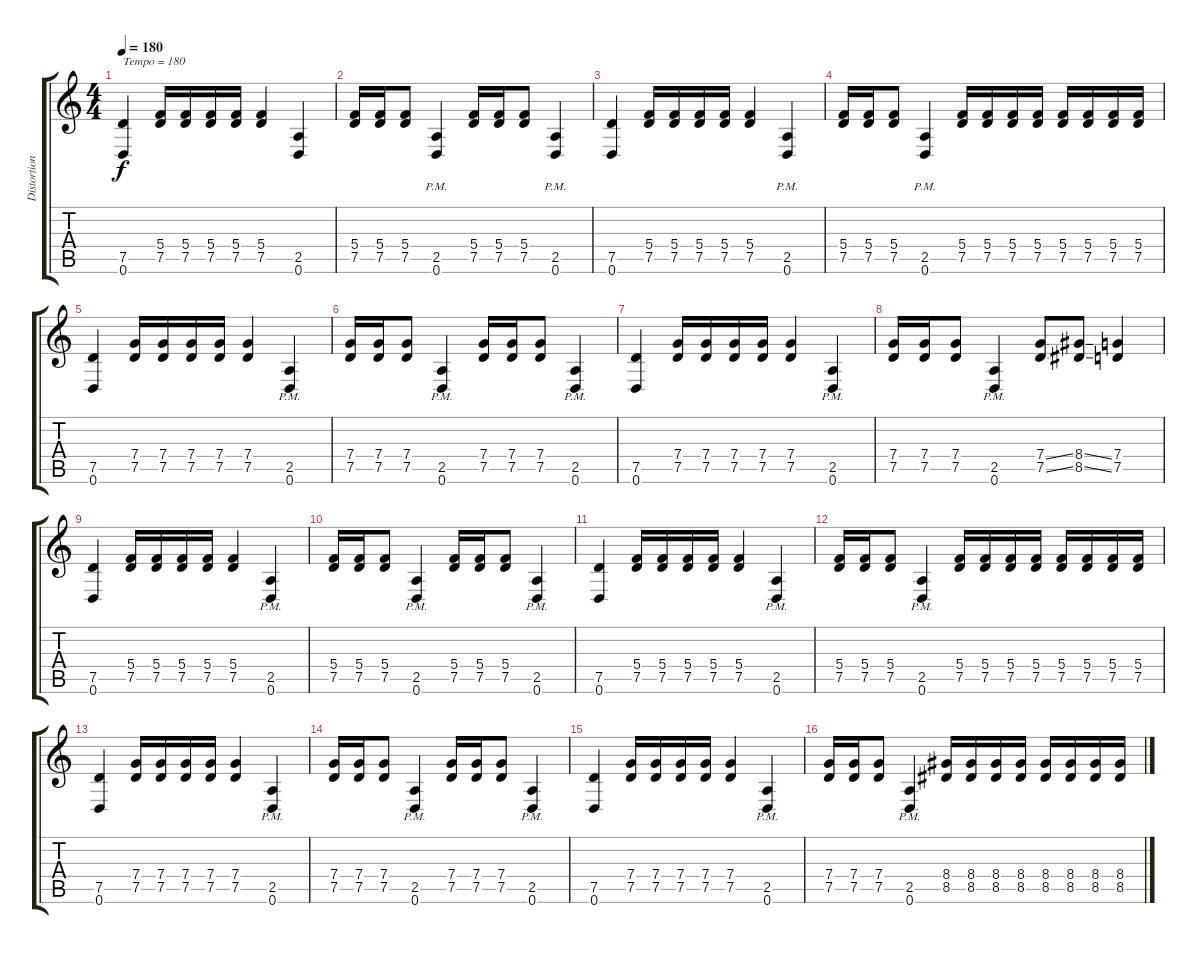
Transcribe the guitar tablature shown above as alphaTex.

\track ("Distortion # 1" "Distortion") {instrument distortionguitar}
\staff {score tabs}
\tuning (D4 A3 F3 C3 G2 D2) {hide}
\ts (4 4)
\tempo 180
\clef g2
\ks c
(7.5 0.6).4{txt "Tempo = 180" dy f instrument distortionguitar} (5.4 7.5).16 (5.4 7.5).16 (5.4 7.5).16 (5.4 7.5).16 (5.4 7.5).4 (2.5 0.6).4 |
(5.4 7.5).16 (5.4 7.5).16 (5.4 7.5).8 (2.5 0.6{pm}).4 (5.4 7.5).16 (5.4 7.5).16 (5.4 7.5).8 (2.5 0.6{pm}).4 |
(7.5 0.6).4 (5.4 7.5).16 (5.4 7.5).16 (5.4 7.5).16 (5.4 7.5).16 (5.4 7.5).4 (2.5 0.6{pm}).4 |
(5.4 7.5).16 (5.4 7.5).16 (5.4 7.5).8 (2.5 0.6{pm}).4 (5.4 7.5).16 (5.4 7.5).16 (5.4 7.5).16 (5.4 7.5).16 (5.4 7.5).16 (5.4 7.5).16 (5.4 7.5).16 (5.4 7.5).16 |
(7.5 0.6).4 (7.4 7.5).16 (7.4 7.5).16 (7.4 7.5).16 (7.4 7.5).16 (7.4 7.5).4 (2.5 0.6{pm}).4 |
(7.4 7.5).16 (7.4 7.5).16 (7.4 7.5).8 (2.5 0.6{pm}).4 (7.4 7.5).16 (7.4 7.5).16 (7.4 7.5).8 (2.5 0.6{pm}).4 |
(7.5 0.6).4 (7.4 7.5).16 (7.4 7.5).16 (7.4 7.5).16 (7.4 7.5).16 (7.4 7.5).4 (2.5 0.6{pm}).4 |
(7.4 7.5).16 (7.4 7.5).16 (7.4 7.5).8 (2.5 0.6{pm}).4 (7.4{ss} 7.5{ss}).8 (8.4{ss} 8.5{ss}).8 (7.4 7.5).4 |
(7.5 0.6).4 (5.4 7.5).16 (5.4 7.5).16 (5.4 7.5).16 (5.4 7.5).16 (5.4 7.5).4 (2.5 0.6{pm}).4 |
(5.4 7.5).16 (5.4 7.5).16 (5.4 7.5).8 (2.5 0.6{pm}).4 (5.4 7.5).16 (5.4 7.5).16 (5.4 7.5).8 (2.5 0.6{pm}).4 |
(7.5 0.6).4 (5.4 7.5).16 (5.4 7.5).16 (5.4 7.5).16 (5.4 7.5).16 (5.4 7.5).4 (2.5 0.6{pm}).4 |
(5.4 7.5).16 (5.4 7.5).16 (5.4 7.5).8 (2.5 0.6{pm}).4 (5.4 7.5).16 (5.4 7.5).16 (5.4 7.5).16 (5.4 7.5).16 (5.4 7.5).16 (5.4 7.5).16 (5.4 7.5).16 (5.4 7.5).16 |
(7.5 0.6).4 (7.4 7.5).16 (7.4 7.5).16 (7.4 7.5).16 (7.4 7.5).16 (7.4 7.5).4 (2.5 0.6{pm}).4 |
(7.4 7.5).16 (7.4 7.5).16 (7.4 7.5).8 (2.5 0.6{pm}).4 (7.4 7.5).16 (7.4 7.5).16 (7.4 7.5).8 (2.5 0.6{pm}).4 |
(7.5 0.6).4 (7.4 7.5).16 (7.4 7.5).16 (7.4 7.5).16 (7.4 7.5).16 (7.4 7.5).4 (2.5 0.6{pm}).4 |
(7.4 7.5).16 (7.4 7.5).16 (7.4 7.5).8 (2.5 0.6{pm}).4 (8.4 8.5).16 (8.4 8.5).16 (8.4 8.5).16 (8.4 8.5).16 (8.4 8.5).16 (8.4 8.5).16 (8.4 8.5).16 (8.4 8.5).16
